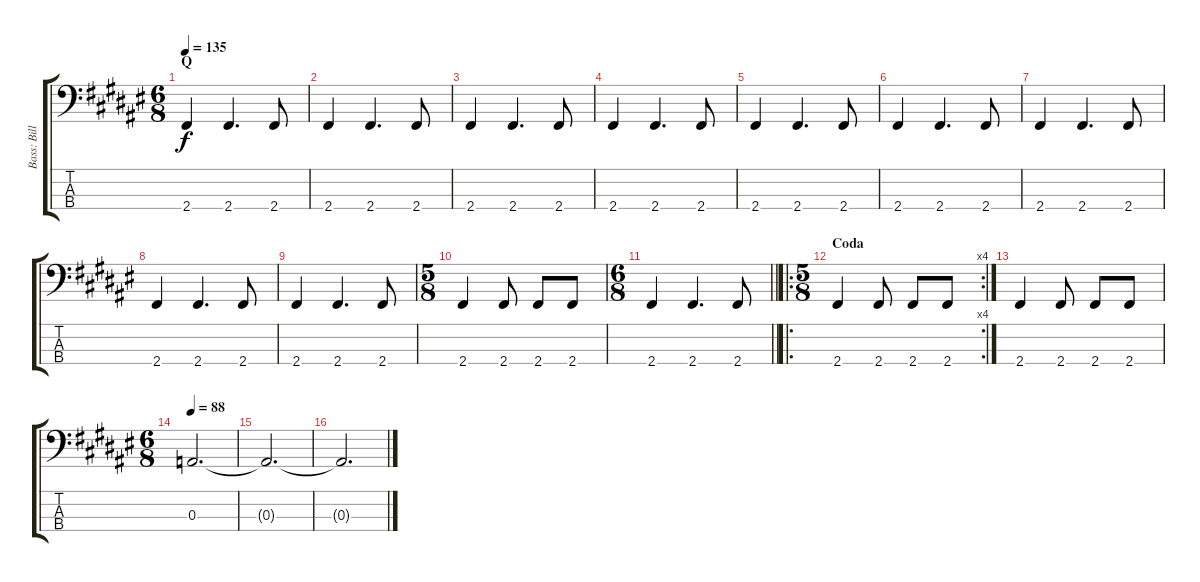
\track ("Bass: Billy" "Bass: Bill") {instrument electricbassfinger}
\staff {score tabs}
\tuning (G2 D2 A1 E1) {hide}
\ts (6 8)
\section ("" "Q")
\tempo 135
\clef f4
\ks f#
2.4.4{dy f} 2.4.4{d} 2.4.8 |
2.4.4 2.4.4{d} 2.4.8 |
2.4.4 2.4.4{d} 2.4.8 |
2.4.4 2.4.4{d} 2.4.8 |
2.4.4 2.4.4{d} 2.4.8 |
2.4.4 2.4.4{d} 2.4.8 |
2.4.4 2.4.4{d} 2.4.8 |
2.4.4 2.4.4{d} 2.4.8 |
2.4.4 2.4.4{d} 2.4.8 |
\ts (5 8)
2.4.4 2.4.8 2.4.8 2.4.8 |
\ts (6 8)
\barLineRight lightlight
2.4.4 2.4.4{d} 2.4.8 |
\ro
\rc 4
\ts (5 8)
\section ("" "Coda")
2.4.4 2.4.8 2.4.8 2.4.8 |
2.4.4 2.4.8 2.4.8 2.4.8 |
\ts (6 8)
\tempo 88
0.3.2{d} |
0.3{t}.2{d} |
0.3{t}.2{d}
